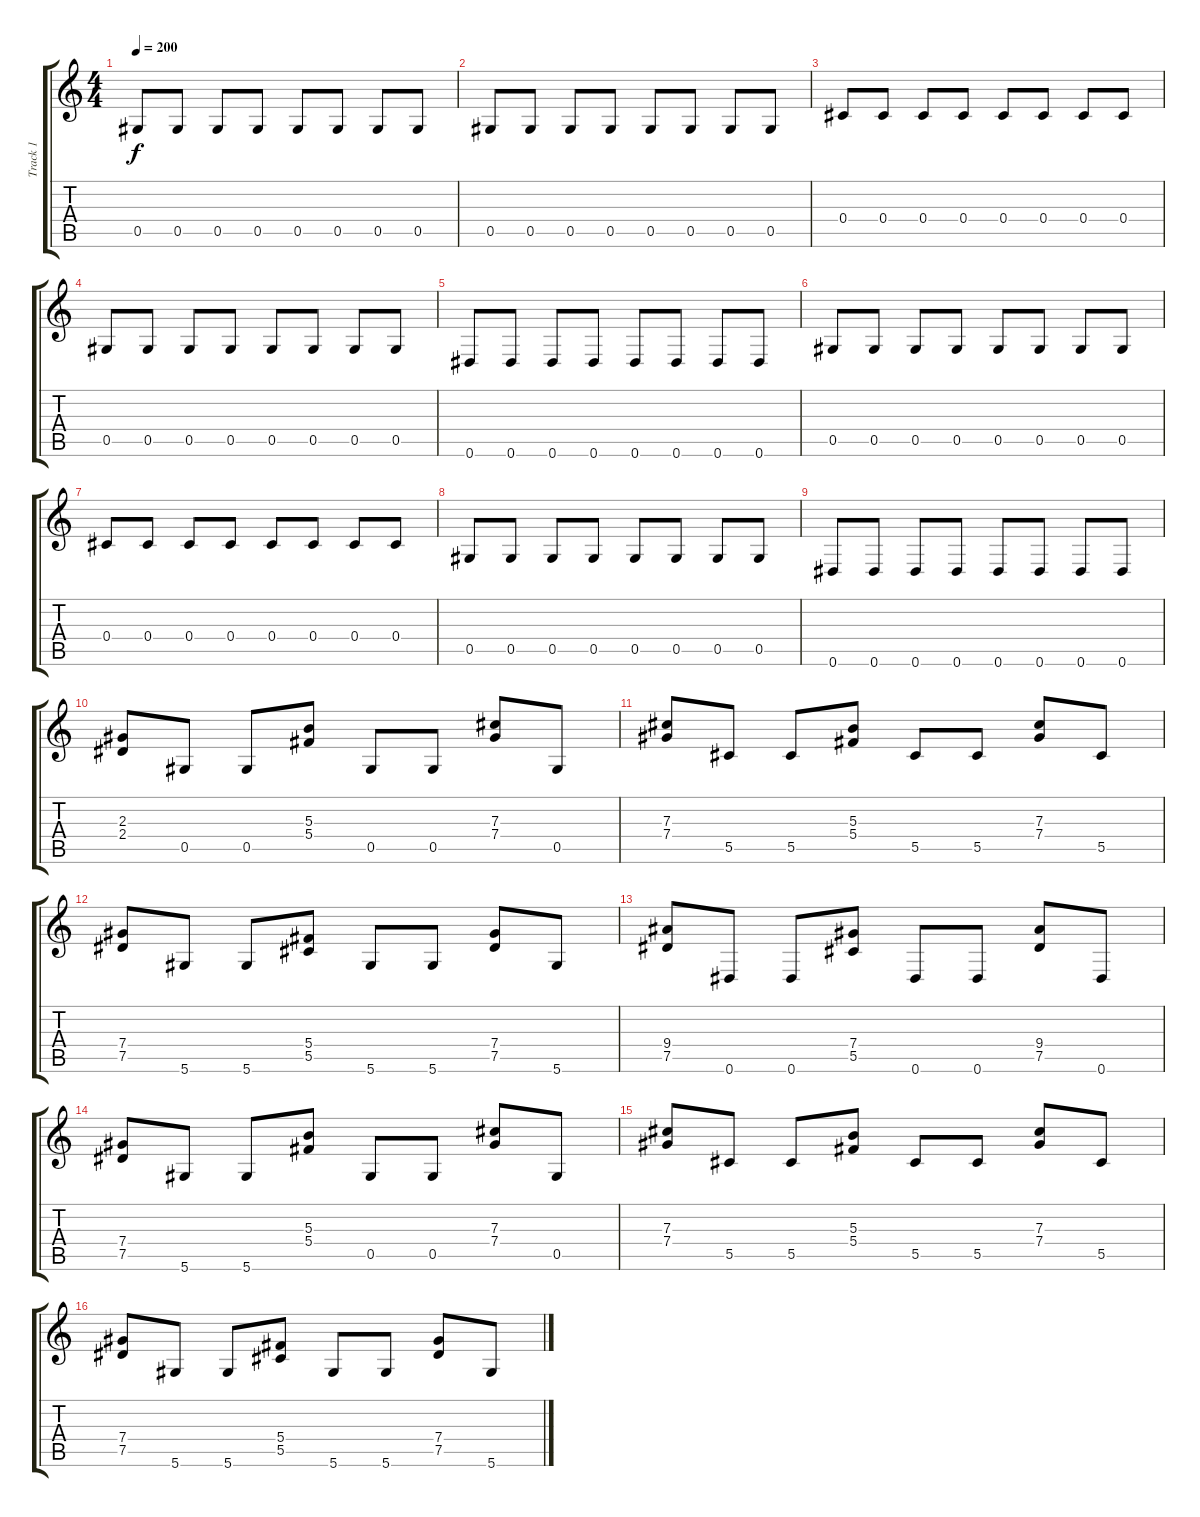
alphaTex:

\track ("Track 1" "Track 1") {instrument distortionguitar}
\staff {score tabs}
\tuning (Eb4 Bb3 Gb3 Db3 Ab2 Eb2) {hide}
\ts (4 4)
\tempo 200
\clef g2
\ks c
0.5.8{dy f} 0.5.8 0.5.8 0.5.8 0.5.8 0.5.8 0.5.8 0.5.8 |
0.5.8 0.5.8 0.5.8 0.5.8 0.5.8 0.5.8 0.5.8 0.5.8 |
0.4.8 0.4.8 0.4.8 0.4.8 0.4.8 0.4.8 0.4.8 0.4.8 |
0.5.8 0.5.8 0.5.8 0.5.8 0.5.8 0.5.8 0.5.8 0.5.8 |
0.6.8 0.6.8 0.6.8 0.6.8 0.6.8 0.6.8 0.6.8 0.6.8 |
0.5.8 0.5.8 0.5.8 0.5.8 0.5.8 0.5.8 0.5.8 0.5.8 |
0.4.8 0.4.8 0.4.8 0.4.8 0.4.8 0.4.8 0.4.8 0.4.8 |
0.5.8 0.5.8 0.5.8 0.5.8 0.5.8 0.5.8 0.5.8 0.5.8 |
0.6.8 0.6.8 0.6.8 0.6.8 0.6.8 0.6.8 0.6.8 0.6.8 |
(2.3 2.4).8 0.5.8 0.5.8 (5.3 5.4).8 0.5.8 0.5.8 (7.3 7.4).8 0.5.8 |
(7.3 7.4).8 5.5.8 5.5.8 (5.3 5.4).8 5.5.8 5.5.8 (7.3 7.4).8 5.5.8 |
(7.4 7.5).8 5.6.8 5.6.8 (5.4 5.5).8 5.6.8 5.6.8 (7.4 7.5).8 5.6.8 |
(9.4 7.5).8 0.6.8 0.6.8 (7.4 5.5).8 0.6.8 0.6.8 (9.4 7.5).8 0.6.8 |
(7.4 7.5).8 5.6.8 5.6.8 (5.3 5.4).8 0.5.8 0.5.8 (7.3 7.4).8 0.5.8 |
(7.3 7.4).8 5.5.8 5.5.8 (5.3 5.4).8 5.5.8 5.5.8 (7.3 7.4).8 5.5.8 |
(7.4 7.5).8 5.6.8 5.6.8 (5.4 5.5).8 5.6.8 5.6.8 (7.4 7.5).8 5.6.8
